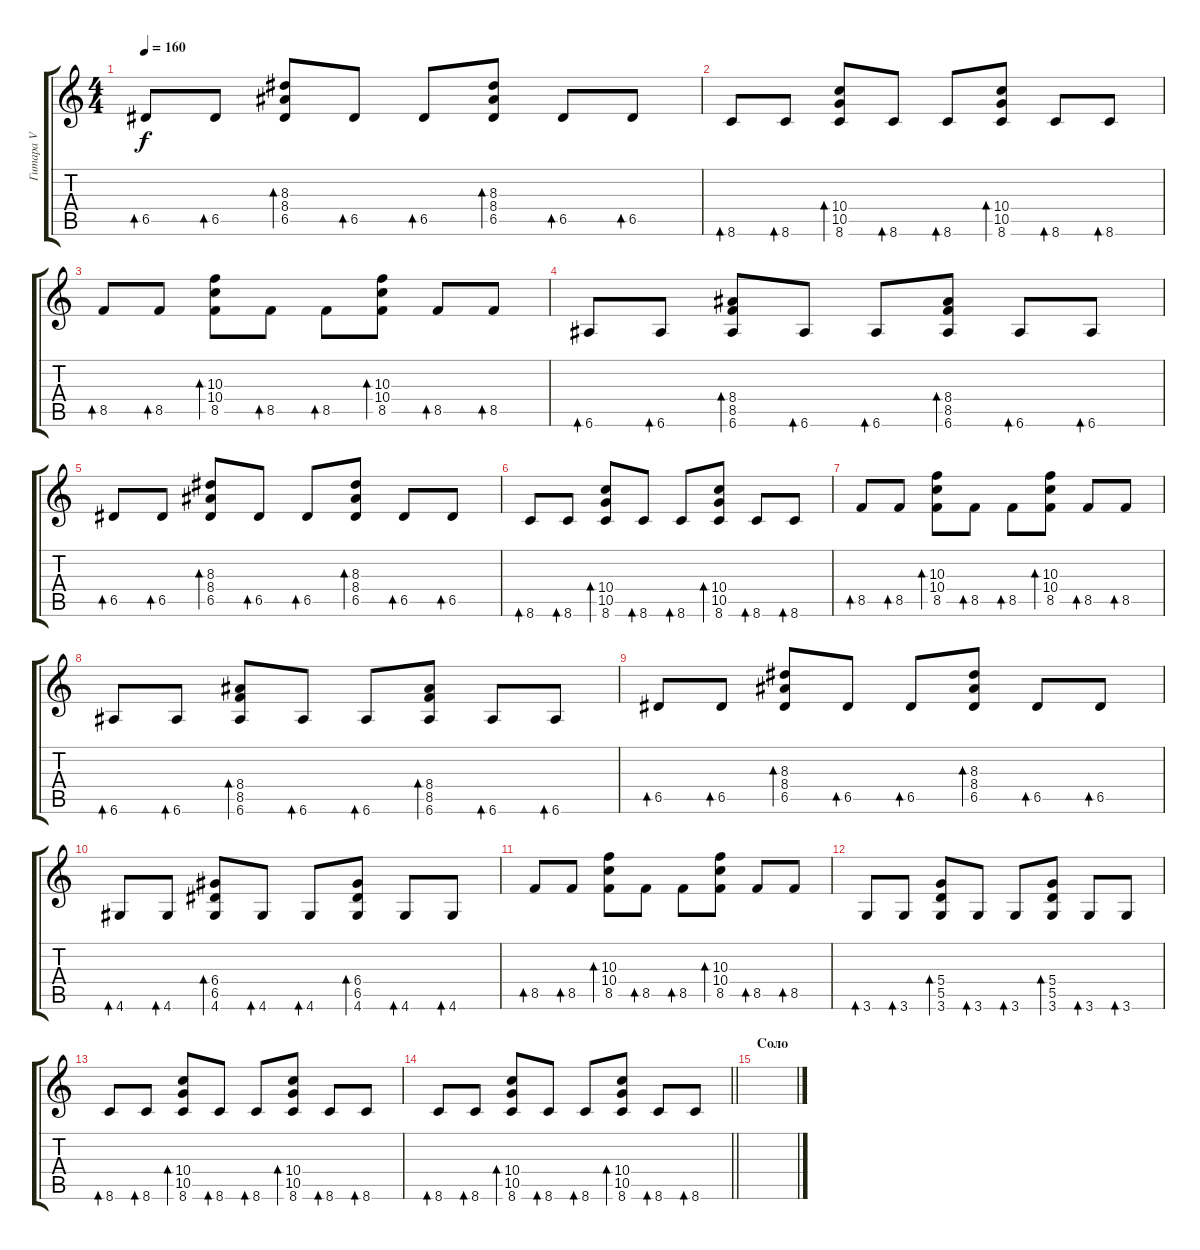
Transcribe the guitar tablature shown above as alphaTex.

\track ("Гитара V" "Гитара V") {instrument overdrivenguitar}
\staff {score tabs}
\tuning (E4 B3 G3 D3 A2 E2) {hide}
\ts (4 4)
\tempo 160
\clef g2
\ks c
6.5.8{bd 60 dy f} 6.5.8{bd 60} (8.3 8.4 6.5).8{bd 60} 6.5.8{bd 60} 6.5.8{bd 60} (8.3 8.4 6.5).8{bd 60} 6.5.8{bd 60} 6.5.8{bd 60} |
8.6.8{bd 60} 8.6.8{bd 60} (10.4 10.5 8.6).8{bd 60} 8.6.8{bd 60} 8.6.8{bd 60} (10.4 10.5 8.6).8{bd 60} 8.6.8{bd 60} 8.6.8{bd 60} |
8.5.8{bd 60} 8.5.8{bd 60} (10.3 10.4 8.5).8{bd 60} 8.5.8{bd 60} 8.5.8{bd 60} (10.3 10.4 8.5).8{bd 60} 8.5.8{bd 60} 8.5.8{bd 60} |
6.6.8{bd 60} 6.6.8{bd 60} (8.4 8.5 6.6).8{bd 60} 6.6.8{bd 60} 6.6.8{bd 60} (8.4 8.5 6.6).8{bd 60} 6.6.8{bd 60} 6.6.8{bd 60} |
6.5.8{bd 60} 6.5.8{bd 60} (8.3 8.4 6.5).8{bd 60} 6.5.8{bd 60} 6.5.8{bd 60} (8.3 8.4 6.5).8{bd 60} 6.5.8{bd 60} 6.5.8{bd 60} |
8.6.8{bd 60} 8.6.8{bd 60} (10.4 10.5 8.6).8{bd 60} 8.6.8{bd 60} 8.6.8{bd 60} (10.4 10.5 8.6).8{bd 60} 8.6.8{bd 60} 8.6.8{bd 60} |
8.5.8{bd 60} 8.5.8{bd 60} (10.3 10.4 8.5).8{bd 60} 8.5.8{bd 60} 8.5.8{bd 60} (10.3 10.4 8.5).8{bd 60} 8.5.8{bd 60} 8.5.8{bd 60} |
6.6.8{bd 60} 6.6.8{bd 60} (8.4 8.5 6.6).8{bd 60} 6.6.8{bd 60} 6.6.8{bd 60} (8.4 8.5 6.6).8{bd 60} 6.6.8{bd 60} 6.6.8{bd 60} |
6.5.8{bd 60} 6.5.8{bd 60} (8.3 8.4 6.5).8{bd 60} 6.5.8{bd 60} 6.5.8{bd 60} (8.3 8.4 6.5).8{bd 60} 6.5.8{bd 60} 6.5.8{bd 60} |
4.6.8{bd 60} 4.6.8{bd 60} (6.4 6.5 4.6).8{bd 60} 4.6.8{bd 60} 4.6.8{bd 60} (6.4 6.5 4.6).8{bd 60} 4.6.8{bd 60} 4.6.8{bd 60} |
8.5.8{bd 60} 8.5.8{bd 60} (10.3 10.4 8.5).8{bd 60} 8.5.8{bd 60} 8.5.8{bd 60} (10.3 10.4 8.5).8{bd 60} 8.5.8{bd 60} 8.5.8{bd 60} |
3.6.8{bd 60} 3.6.8{bd 60} (5.4 5.5 3.6).8{bd 60} 3.6.8{bd 60} 3.6.8{bd 60} (5.4 5.5 3.6).8{bd 60} 3.6.8{bd 60} 3.6.8{bd 60} |
8.6.8{bd 60} 8.6.8{bd 60} (10.4 10.5 8.6).8{bd 60} 8.6.8{bd 60} 8.6.8{bd 60} (10.4 10.5 8.6).8{bd 60} 8.6.8{bd 60} 8.6.8{bd 60} |
\barLineRight lightlight
8.6.8{bd 60} 8.6.8{bd 60} (10.4 10.5 8.6).8{bd 60} 8.6.8{bd 60} 8.6.8{bd 60} (10.4 10.5 8.6).8{bd 60} 8.6.8{bd 60} 8.6.8{bd 60} |
\section ("" "Соло")
